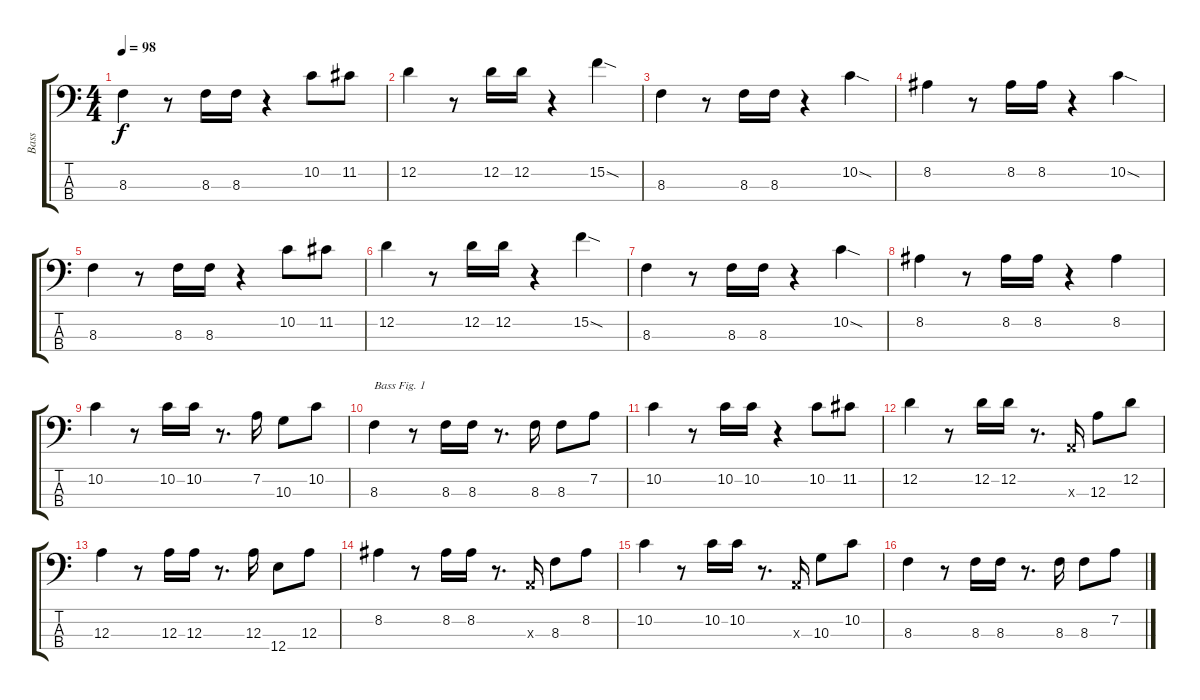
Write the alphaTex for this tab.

\track ("Bass" "Bass") {instrument electricbassfinger}
\staff {score tabs}
\tuning (G2 D2 A1 E1) {hide}
\ts (4 4)
\tempo 98
\clef f4
\ks c
8.3.4{dy f} r.8 8.3.16 8.3.16 r.4 10.2.8 11.2.8 |
12.2.4 r.8 12.2.16 12.2.16 r.4 15.2{sod}.4 |
8.3.4 r.8 8.3.16 8.3.16 r.4 10.2{sod}.4 |
8.2.4 r.8 8.2.16 8.2.16 r.4 10.2{sod}.4 |
8.3.4 r.8 8.3.16 8.3.16 r.4 10.2.8 11.2.8 |
12.2.4 r.8 12.2.16 12.2.16 r.4 15.2{sod}.4 |
8.3.4 r.8 8.3.16 8.3.16 r.4 10.2{sod}.4 |
8.2.4 r.8 8.2.16 8.2.16 r.4 8.2.4 |
10.2.4 r.8 10.2.16 10.2.16 r.8{d} 7.2.16 10.3.8 10.2.8 |
8.3.4{txt "Bass Fig. 1"} r.8 8.3.16 8.3.16 r.8{d} 8.3.16 8.3.8 7.2.8 |
10.2.4 r.8 10.2.16 10.2.16 r.4 10.2.8 11.2.8 |
12.2.4 r.8 12.2.16 12.2.16 r.8{d} 0.3{x}.16 12.3.8 12.2.8 |
12.3.4 r.8 12.3.16 12.3.16 r.8{d} 12.3.16 12.4.8 12.3.8 |
8.2.4 r.8 8.2.16 8.2.16 r.8{d} 0.3{x}.16 8.3.8 8.2.8 |
10.2.4 r.8 10.2.16 10.2.16 r.8{d} 0.3{x}.16 10.3.8 10.2.8 |
8.3.4 r.8 8.3.16 8.3.16 r.8{d} 8.3.16 8.3.8 7.2.8
